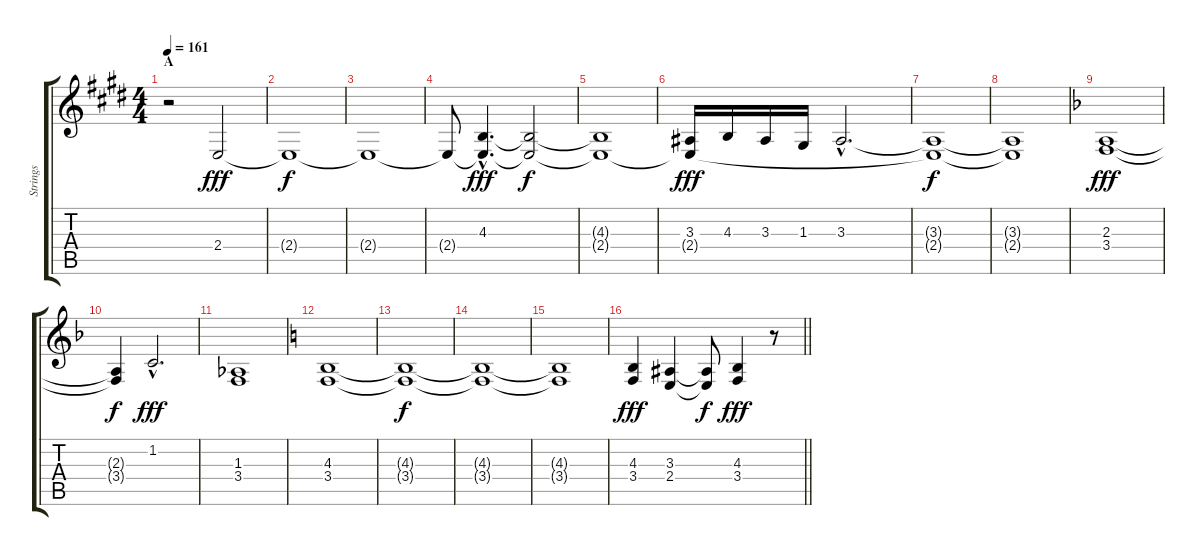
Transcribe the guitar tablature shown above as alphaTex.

\track ("Strings" "Strings") {instrument stringensemble1}
\staff {score tabs}
\tuning (E4 B3 G3 D3 A2 E2) {hide}
\ts (4 4)
\section ("" "A")
\tempo 161
\clef g2
\ks e
r.2{dy fff instrument stringensemble1} 2.4.2 |
2.4{t}.1{dy f} |
2.4{t}.1 |
2.4{t}.8 (4.3{hac} 2.4{hac t}).4{d dy fff} (4.3{t} 2.4{t}).2{dy f} |
(4.3{t} 2.4{t}).1 |
(3.3 2.4{t}).16{dy fff} 4.3.16 3.3.16 1.3.16 3.3{hac}.2{d} |
(3.3{t} 2.4{t}).1{dy f} |
(3.3{t} 2.4{t}).1 |
\ks f
(2.3 3.4).1{dy fff} |
(2.3{t} 3.4{t}).4{dy f} 1.2{hac}.2{d dy fff} |
(1.3 3.4).1 |
\ks c
(4.3 3.4).1 |
(4.3{t} 3.4{t}).1{dy f} |
(4.3{t} 3.4{t}).1 |
(4.3{t} 3.4{t}).1 |
\barLineRight lightlight
(4.3 3.4).4{dy fff} (3.3 2.4).4 (3.3{t} 2.4{t}).8{dy f} (4.3 3.4).4{dy fff} r.8
